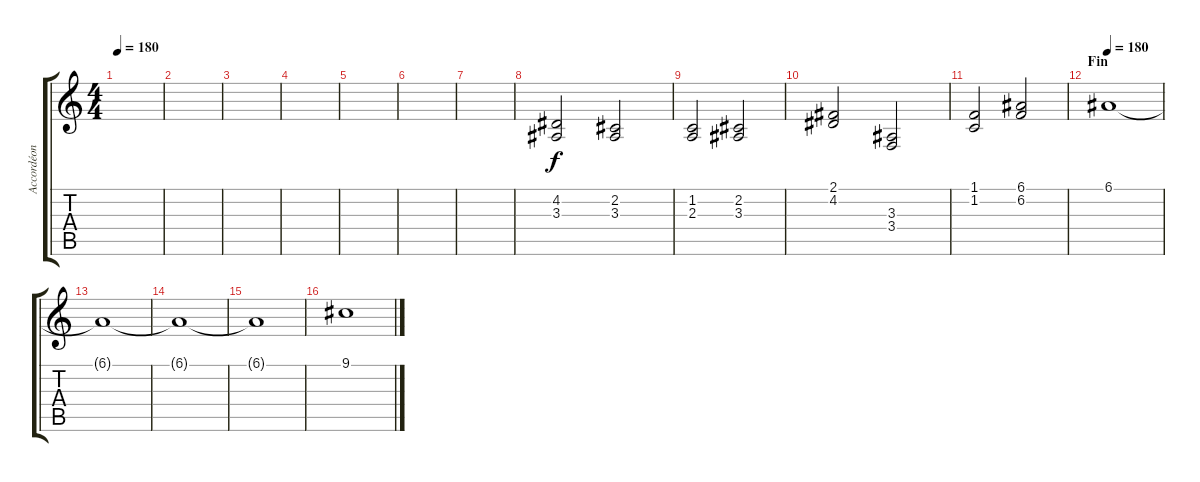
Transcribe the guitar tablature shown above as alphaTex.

\track ("Accordéon" "Accordéon") {instrument accordion}
\staff {score tabs}
\tuning (E4 B3 G3 D3 A2 E2) {hide}
\ts (4 4)
\tempo 180
\clef g2
\ks c
|
|
|
|
|
|
|
(4.2 3.3).2 (2.2 3.3).2 |
(1.2 2.3).2 (2.2 3.3).2 |
(2.1 4.2).2 (3.3 3.4).2 |
(1.1 1.2).2 (6.1 6.2).2 |
\section ("" "Fin")
\tempo 180
6.1.1 |
6.1{t}.1 |
6.1{t}.1 |
6.1{t}.1 |
9.1.1
